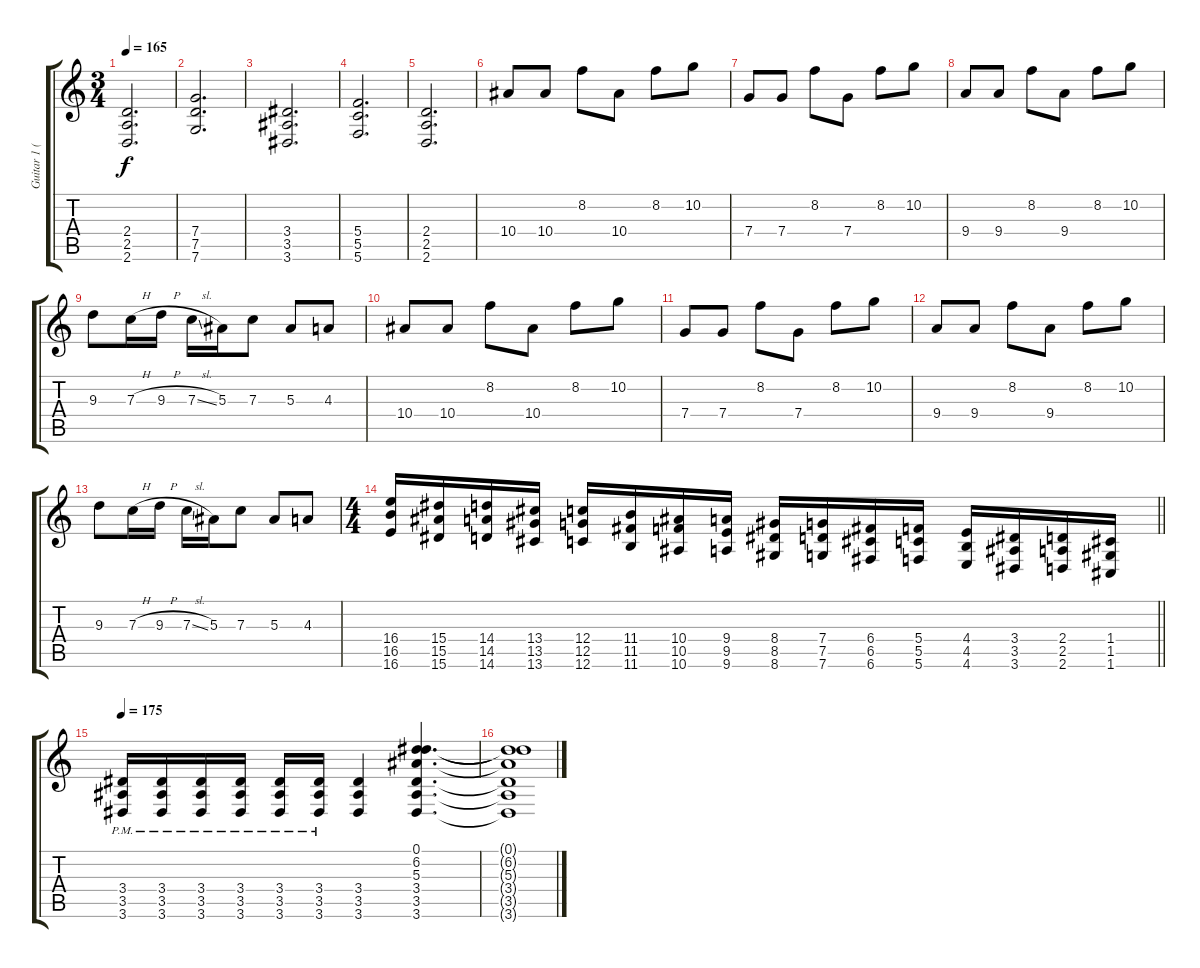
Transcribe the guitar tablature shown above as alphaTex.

\track ("Guitar 1 (Distorted- Tuck)" "Guitar 1 (") {instrument distortionguitar}
\staff {score tabs}
\tuning (D4 A3 F3 C3 G2 C2) {hide}
\ts (3 4)
\tempo 165
\clef g2
\ks c
(2.4 2.5 2.6).2{d dy f} |
(7.4 7.5 7.6).2{d} |
(3.4 3.5 3.6).2{d} |
(5.4 5.5 5.6).2{d} |
(2.4 2.5 2.6).2{d} |
10.4.8 10.4.8 8.2.8 10.4.8 8.2.8 10.2.8 |
7.4.8 7.4.8 8.2.8 7.4.8 8.2.8 10.2.8 |
9.4.8 9.4.8 8.2.8 9.4.8 8.2.8 10.2.8 |
9.3.8 7.3{h}.16 9.3{h}.16 7.3{sl}.16 5.3.16 7.3.8 5.3.8 4.3.8 |
10.4.8 10.4.8 8.2.8 10.4.8 8.2.8 10.2.8 |
7.4.8 7.4.8 8.2.8 7.4.8 8.2.8 10.2.8 |
9.4.8 9.4.8 8.2.8 9.4.8 8.2.8 10.2.8 |
9.3.8 7.3{h}.16 9.3{h}.16 7.3{sl}.16 5.3.16 7.3.8 5.3.8 4.3.8 |
\ts (4 4)
\barLineRight lightlight
(16.4 16.5 16.6).16{instrument guitarfretnoise} (15.4 15.5 15.6).16 (14.4 14.5 14.6).16 (13.4 13.5 13.6).16 (12.4 12.5 12.6).16 (11.4 11.5 11.6).16 (10.4 10.5 10.6).16 (9.4 9.5 9.6).16 (8.4 8.5 8.6).16 (7.4 7.5 7.6).16 (6.4 6.5 6.6).16 (5.4 5.5 5.6).16 (4.4 4.5 4.6).16 (3.4 3.5 3.6).16 (2.4 2.5 2.6).16 (1.4 1.5 1.6).16 |
\tempo 175
(3.4{pm} 3.5{pm} 3.6{pm}).16{instrument distortionguitar} (3.4{pm} 3.5{pm} 3.6{pm}).16 (3.4{pm} 3.5{pm} 3.6{pm}).16 (3.4{pm} 3.5{pm} 3.6{pm}).16 (3.4{pm} 3.5{pm} 3.6{pm}).16 (3.4{pm} 3.5{pm} 3.6{pm}).16 (3.4 3.5 3.6).4 (0.1 6.2 5.3 3.4 3.5 3.6).4{d} |
(0.1{t} 6.2{t} 5.3{t} 3.4{t} 3.5{t} 3.6{t}).1
